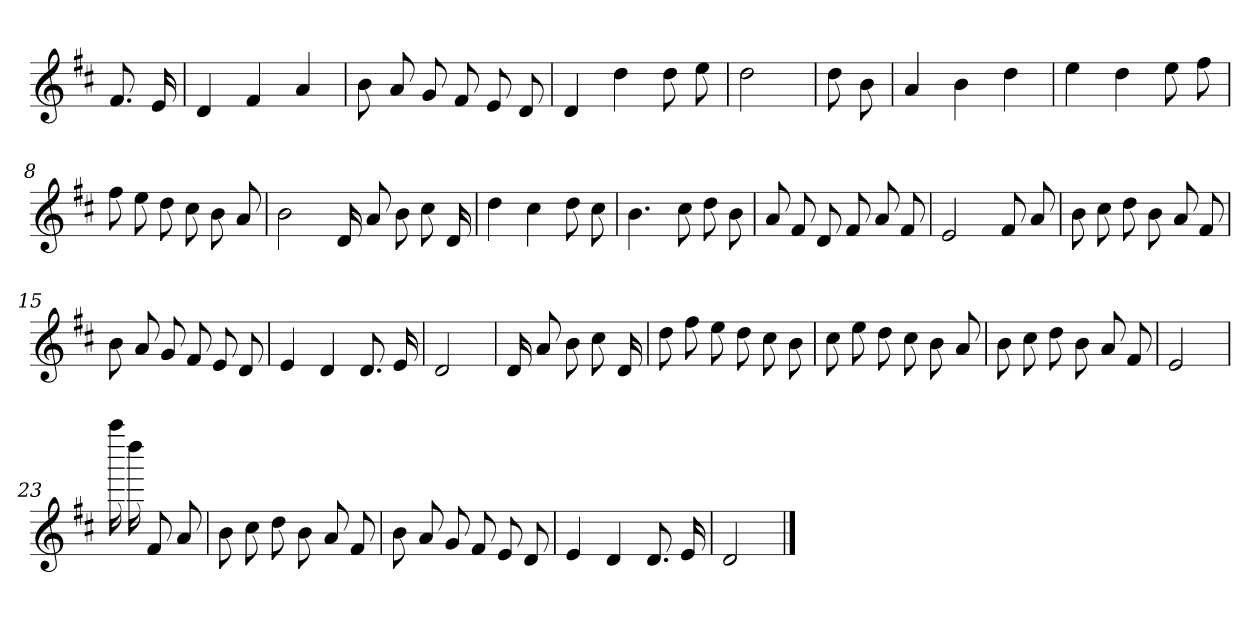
**kern
*part1
*staff1
*clefG2
*k[f#c#]
*D:
=
8.f#
16e
=1
4d
4f#
4a
=2
8b
8a
8g
8f#
8e
8d
=3
4d
4dd
8dd
8ee
=4
2dd
=5
8dd
8b
=6
4a
4b
4dd
=7
4ee
4dd
8ee
8ff#
=8
8ff#
8ee
8dd
8cc#
8b
8a
=9
2b
16d
8a
8b
8cc#
16d
=10
4dd
4cc#
8dd
8cc#
=11
4.b
8cc#
8dd
8b
=12
8a
8f#
8d
8f#
8a
8f#
=13
2e
8f#
8a
=14
8b
8cc#
8dd
8b
8a
8f#
=15
8b
8a
8g
8f#
8e
8d
=16
4e
4d
8.d
16e
=17
2d
=18
16d
8a
8b
8cc#
16d
=19
8dd
8ff#
8ee
8dd
8cc#
8b
=20
8cc#
8ee
8dd
8cc#
8b
8a
=21
8b
8cc#
8dd
8b
8a
8f#
=22
2e
=23
16aaaa
16dddd
8f#
8a
=24
8b
8cc#
8dd
8b
8a
8f#
=25
8b
8a
8g
8f#
8e
8d
=26
4e
4d
8.d
16e
=27
2d
==
*-
